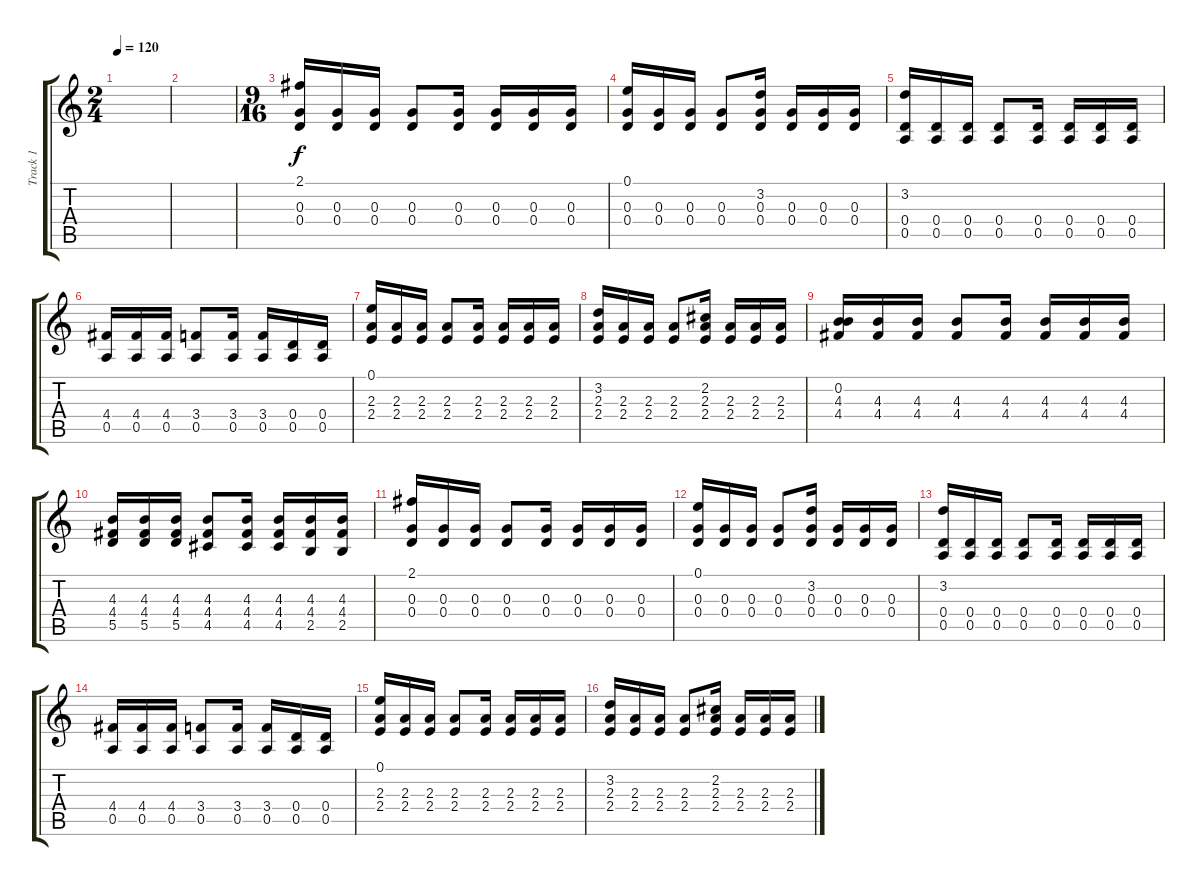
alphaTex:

\track ("Track 1" "Track 1") {instrument overdrivenguitar}
\staff {score tabs}
\tuning (E4 B3 G3 D3 A2 E2) {hide}
\ts (2 4)
\tempo 120
\clef g2
\ks c
|
|
\ts (9 16)
(2.1 0.3 0.4).16 (0.3 0.4).16 (0.3 0.4).16 (0.3 0.4).8 (0.3 0.4).16 (0.3 0.4).16 (0.3 0.4).16 (0.3 0.4).16 |
(0.1 0.3 0.4).16 (0.3 0.4).16 (0.3 0.4).16 (0.3 0.4).8 (3.2 0.3 0.4).16 (0.3 0.4).16 (0.3 0.4).16 (0.3 0.4).16 |
(3.2 0.4 0.5).16 (0.4 0.5).16 (0.4 0.5).16 (0.4 0.5).8 (0.4 0.5).16 (0.4 0.5).16 (0.4 0.5).16 (0.4 0.5).16 |
(4.4 0.5).16 (4.4 0.5).16 (4.4 0.5).16 (3.4 0.5).8 (3.4 0.5).16 (3.4 0.5).16 (0.4 0.5).16 (0.4 0.5).16 |
(0.1 2.3 2.4).16 (2.3 2.4).16 (2.3 2.4).16 (2.3 2.4).8 (2.3 2.4).16 (2.3 2.4).16 (2.3 2.4).16 (2.3 2.4).16 |
(3.2 2.3 2.4).16 (2.3 2.4).16 (2.3 2.4).16 (2.3 2.4).8 (2.2 2.3 2.4).16 (2.3 2.4).16 (2.3 2.4).16 (2.3 2.4).16 |
(0.2 4.3 4.4).16 (4.3 4.4).16 (4.3 4.4).16 (4.3 4.4).8 (4.3 4.4).16 (4.3 4.4).16 (4.3 4.4).16 (4.3 4.4).16 |
(4.3 4.4 5.5).16 (4.3 4.4 5.5).16 (4.3 4.4 5.5).16 (4.3 4.4 4.5).8 (4.3 4.4 4.5).16 (4.3 4.4 4.5).16 (4.3 4.4 2.5).16 (4.3 4.4 2.5).16 |
(2.1 0.3 0.4).16 (0.3 0.4).16 (0.3 0.4).16 (0.3 0.4).8 (0.3 0.4).16 (0.3 0.4).16 (0.3 0.4).16 (0.3 0.4).16 |
(0.1 0.3 0.4).16 (0.3 0.4).16 (0.3 0.4).16 (0.3 0.4).8 (3.2 0.3 0.4).16 (0.3 0.4).16 (0.3 0.4).16 (0.3 0.4).16 |
(3.2 0.4 0.5).16 (0.4 0.5).16 (0.4 0.5).16 (0.4 0.5).8 (0.4 0.5).16 (0.4 0.5).16 (0.4 0.5).16 (0.4 0.5).16 |
(4.4 0.5).16 (4.4 0.5).16 (4.4 0.5).16 (3.4 0.5).8 (3.4 0.5).16 (3.4 0.5).16 (0.4 0.5).16 (0.4 0.5).16 |
(0.1 2.3 2.4).16 (2.3 2.4).16 (2.3 2.4).16 (2.3 2.4).8 (2.3 2.4).16 (2.3 2.4).16 (2.3 2.4).16 (2.3 2.4).16 |
(3.2 2.3 2.4).16 (2.3 2.4).16 (2.3 2.4).16 (2.3 2.4).8 (2.2 2.3 2.4).16 (2.3 2.4).16 (2.3 2.4).16 (2.3 2.4).16
